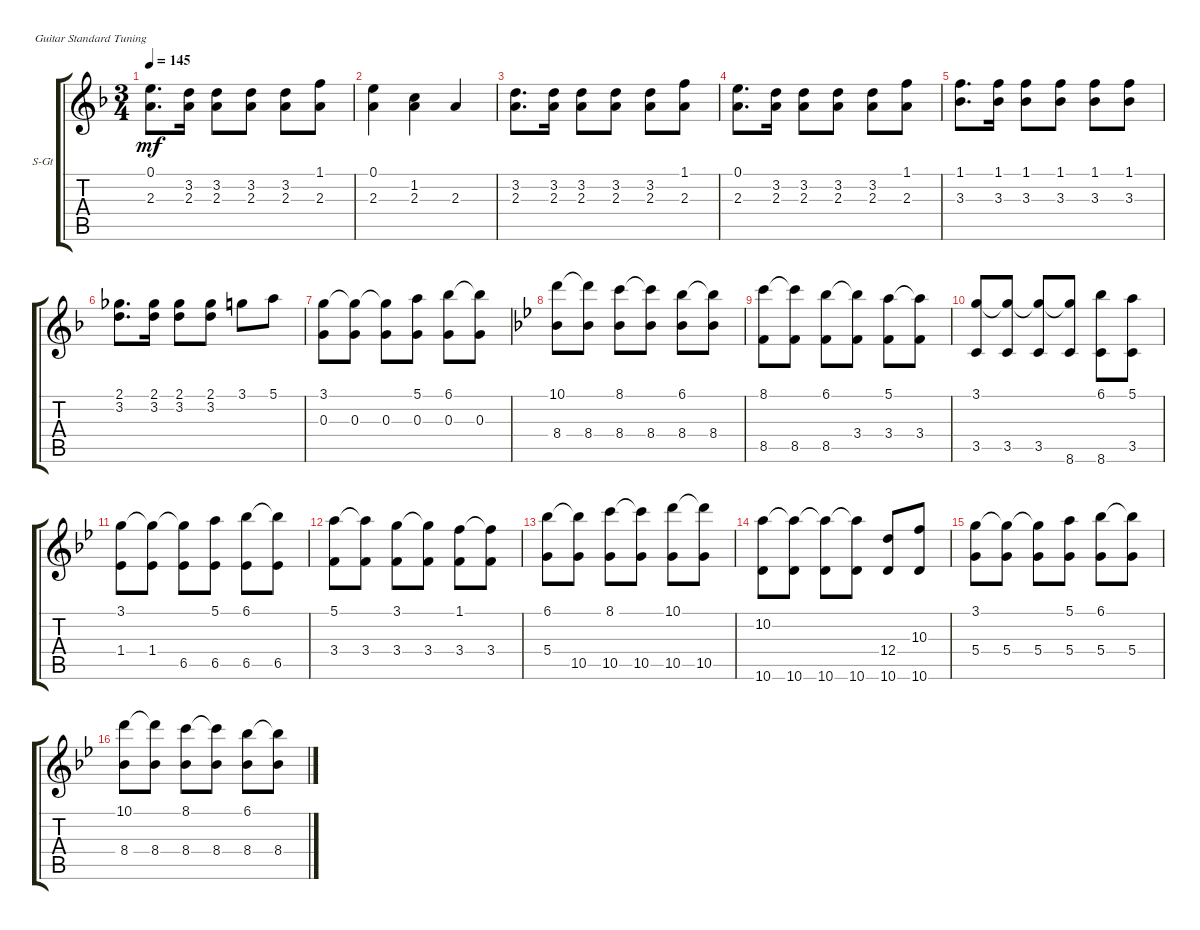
\defaultSystemsLayout 4
\bracketExtendMode groupsimilarinstruments
\firstSystemTrackNameOrientation horizontal
\otherSystemsTrackNameOrientation horizontal
\track ("Steel Guitar" "S-Gt") {solo instrument acousticguitarsteel}
\staff {score tabs}
\tuning (E4 B3 G3 D3 A2 E2)
\ts (3 4)
\tempo 145
\clef g2
\ks f
(2.3 0.1).8{d dy mf} (2.3 3.2).16 (2.3 3.2).8 (2.3 3.2).8 (2.3 3.2).8 (2.3 1.1).8 |
(2.3 0.1).4 (2.3 1.2).4 2.3.4 |
(2.3 3.2).8{d} (2.3 3.2).16 (2.3 3.2).8 (2.3 3.2).8 (2.3 3.2).8 (2.3 1.1).8 |
(2.3 0.1).8{d} (2.3 3.2).16 (2.3 3.2).8 (2.3 3.2).8 (2.3 3.2).8 (2.3 1.1).8 |
(3.3 1.1).8{d} (3.3 1.1).16 (3.3 1.1).8 (3.3 1.1).8 (3.3 1.1).8 (3.3 1.1).8 |
(3.2 2.1).8{d} (3.2 2.1).16 (3.2 2.1).8 (3.2 2.1).8 3.1.8 5.1.8 |
(0.3 3.1).8 (0.3 3.1{t}).8 (0.3 3.1{t}).8 (0.3 5.1).8 (0.3 6.1).8 (0.3 6.1{t}).8 |
\ks bb
(8.4 10.1).8 (8.4 10.1{t}).8 (8.4 8.1).8 (8.4 8.1{t}).8 (8.4 6.1).8 (8.4 6.1{t}).8 |
(8.5 8.1).8 (8.5 8.1{t}).8 (8.5 6.1).8 (3.4 6.1{t}).8 (3.4 5.1).8 (3.4 5.1{t}).8 |
(3.5 3.1).8 (3.5 3.1{t}).8 (3.5 3.1{t}).8 (8.6 3.1{t}).8 (8.6 6.1).8 (3.5 5.1).8 |
(1.4 3.1).8 (1.4 3.1{t}).8 (6.5 3.1{t}).8 (6.5 5.1).8 (6.5 6.1).8 (6.5 6.1{t}).8 |
(3.4 5.1).8 (3.4 5.1{t}).8 (3.4 3.1).8 (3.4 3.1{t}).8 (3.4 1.1).8 (3.4 1.1{t}).8 |
(5.4 6.1).8 (10.5 6.1{t}).8 (10.5 8.1).8 (10.5 8.1{t}).8 (10.5 10.1).8 (10.5 10.1{t}).8 |
(10.6 10.2).8 (10.6 10.2{t}).8 (10.6 10.2{t}).8 (10.6 10.2{t}).8 (10.6 12.4).8 (10.6 10.3).8 |
(5.4 3.1).8 (5.4 3.1{t}).8 (5.4 3.1{t}).8 (5.4 5.1).8 (5.4 6.1).8 (5.4 6.1{t}).8 |
(8.4 10.1).8 (8.4 10.1{t}).8 (8.4 8.1).8 (8.4 8.1{t}).8 (8.4 6.1).8 (8.4 6.1{t}).8
